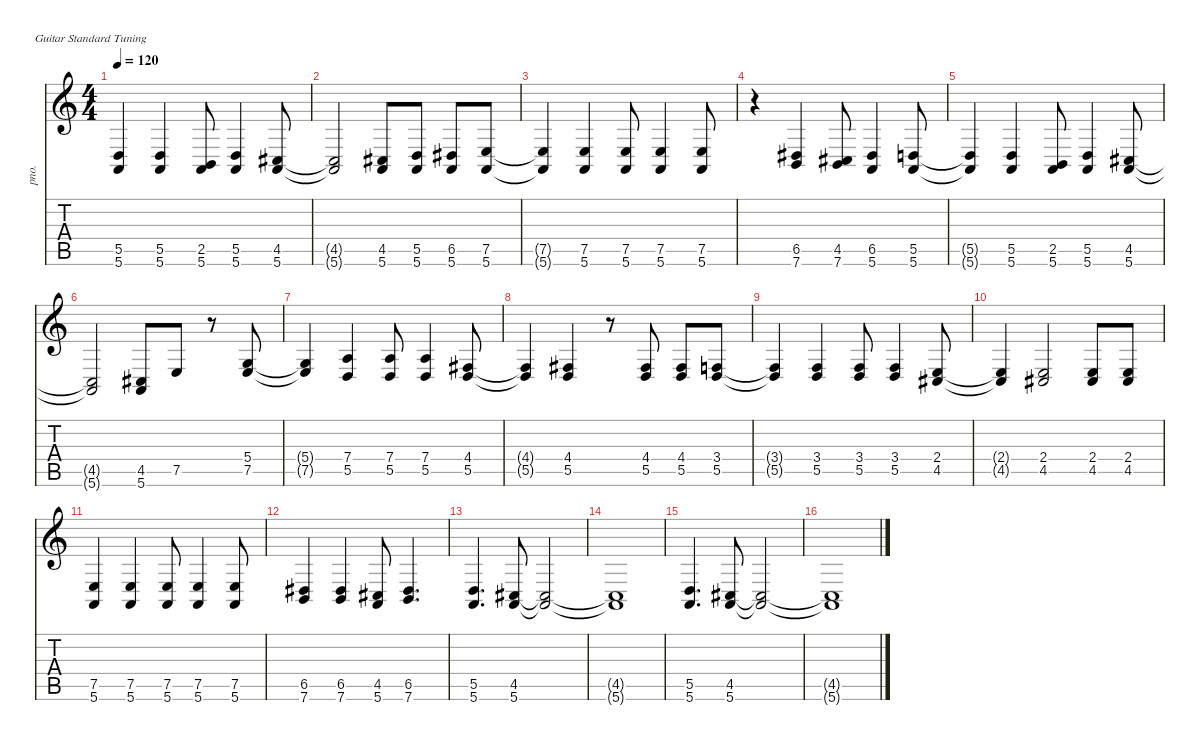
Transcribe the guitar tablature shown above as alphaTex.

\defaultSystemsLayout 4
\hideDynamics
\bracketExtendMode nobrackets
\otherSystemsTrackNameOrientation horizontal
\track ("John - Piano" "pno.") {instrument brightacousticpiano}
\staff {score tabs}
\tuning (E4 B3 G3 D3 A2 E2)
\ts (4 4)
\tempo 120
\clef g2
\ks c
(5.5{t} 5.6{t}).4{dy f} (5.5 5.6).4{dy ff} (2.5 5.6).8 (5.5 5.6).4 (4.5{acc #} 5.6).8 |
(4.5{t acc #} 5.6{t}).2{dy f} (4.5{acc #} 5.6).8{dy ff} (5.5 5.6).8 (6.5{acc #} 5.6).8 (7.5 5.6).8 |
(7.5{t} 5.6{t}).4{dy f} (7.5 5.6).4{dy ff} (7.5 5.6).8 (7.5 5.6).4 (7.5 5.6).8 |
r.4 (6.5{acc #} 7.6).4 (4.5{acc #} 7.6).8 (6.5{acc #} 5.6).4 (5.5 5.6).8 |
(5.5{t} 5.6{t}).4{dy f} (5.5 5.6).4{dy ff} (2.5 5.6).8 (5.5 5.6).4 (4.5{acc #} 5.6).8 |
(4.5{t acc #} 5.6{t}).2{dy f} (4.5{acc #} 5.6).8{dy ff} 7.5.8 r.8 (5.4 7.5).8{dy f} |
(5.4{t} 7.5{t}).4 (7.4 5.5).4{dy ff} (7.4 5.5).8 (7.4 5.5).4 (4.4{acc #} 5.5).8 |
(4.4{t acc #} 5.5{t}).4{dy f} (4.4{acc #} 5.5).4 r.8 (4.4{acc #} 5.5).8 (4.4{acc #} 5.5).8 (3.4 5.5).8 |
(3.4{t} 5.5{t}).4 (3.4 5.5).4{dy ff} (3.4 5.5).8 (3.4 5.5).4 (2.4 4.5{acc #}).8 |
(2.4{t} 4.5{t acc #}).4{dy f} (2.4 4.5{acc #}).2{dy ff} (2.4 4.5{acc #}).8 (2.4 4.5{acc #}).8 |
(7.5 5.6).4 (7.5 5.6).4 (7.5 5.6).8 (7.5 5.6).4 (7.5 5.6).8 |
(6.5{acc #} 7.6).4 (6.5{acc #} 7.6).4 (4.5{acc #} 5.6).8 (6.5{acc #} 7.6).4{d} |
(5.5 5.6).4{d dy fff} (4.5{acc #} 5.6).8 (4.5{t acc #} 5.6{t}).2{dy f} |
(4.5{t acc #} 5.6{t}).1 |
(5.5 5.6).4{d dy fff} (4.5{acc #} 5.6).8 (4.5{t acc #} 5.6{t}).2{dy f} |
(4.5{t acc #} 5.6{t}).1
